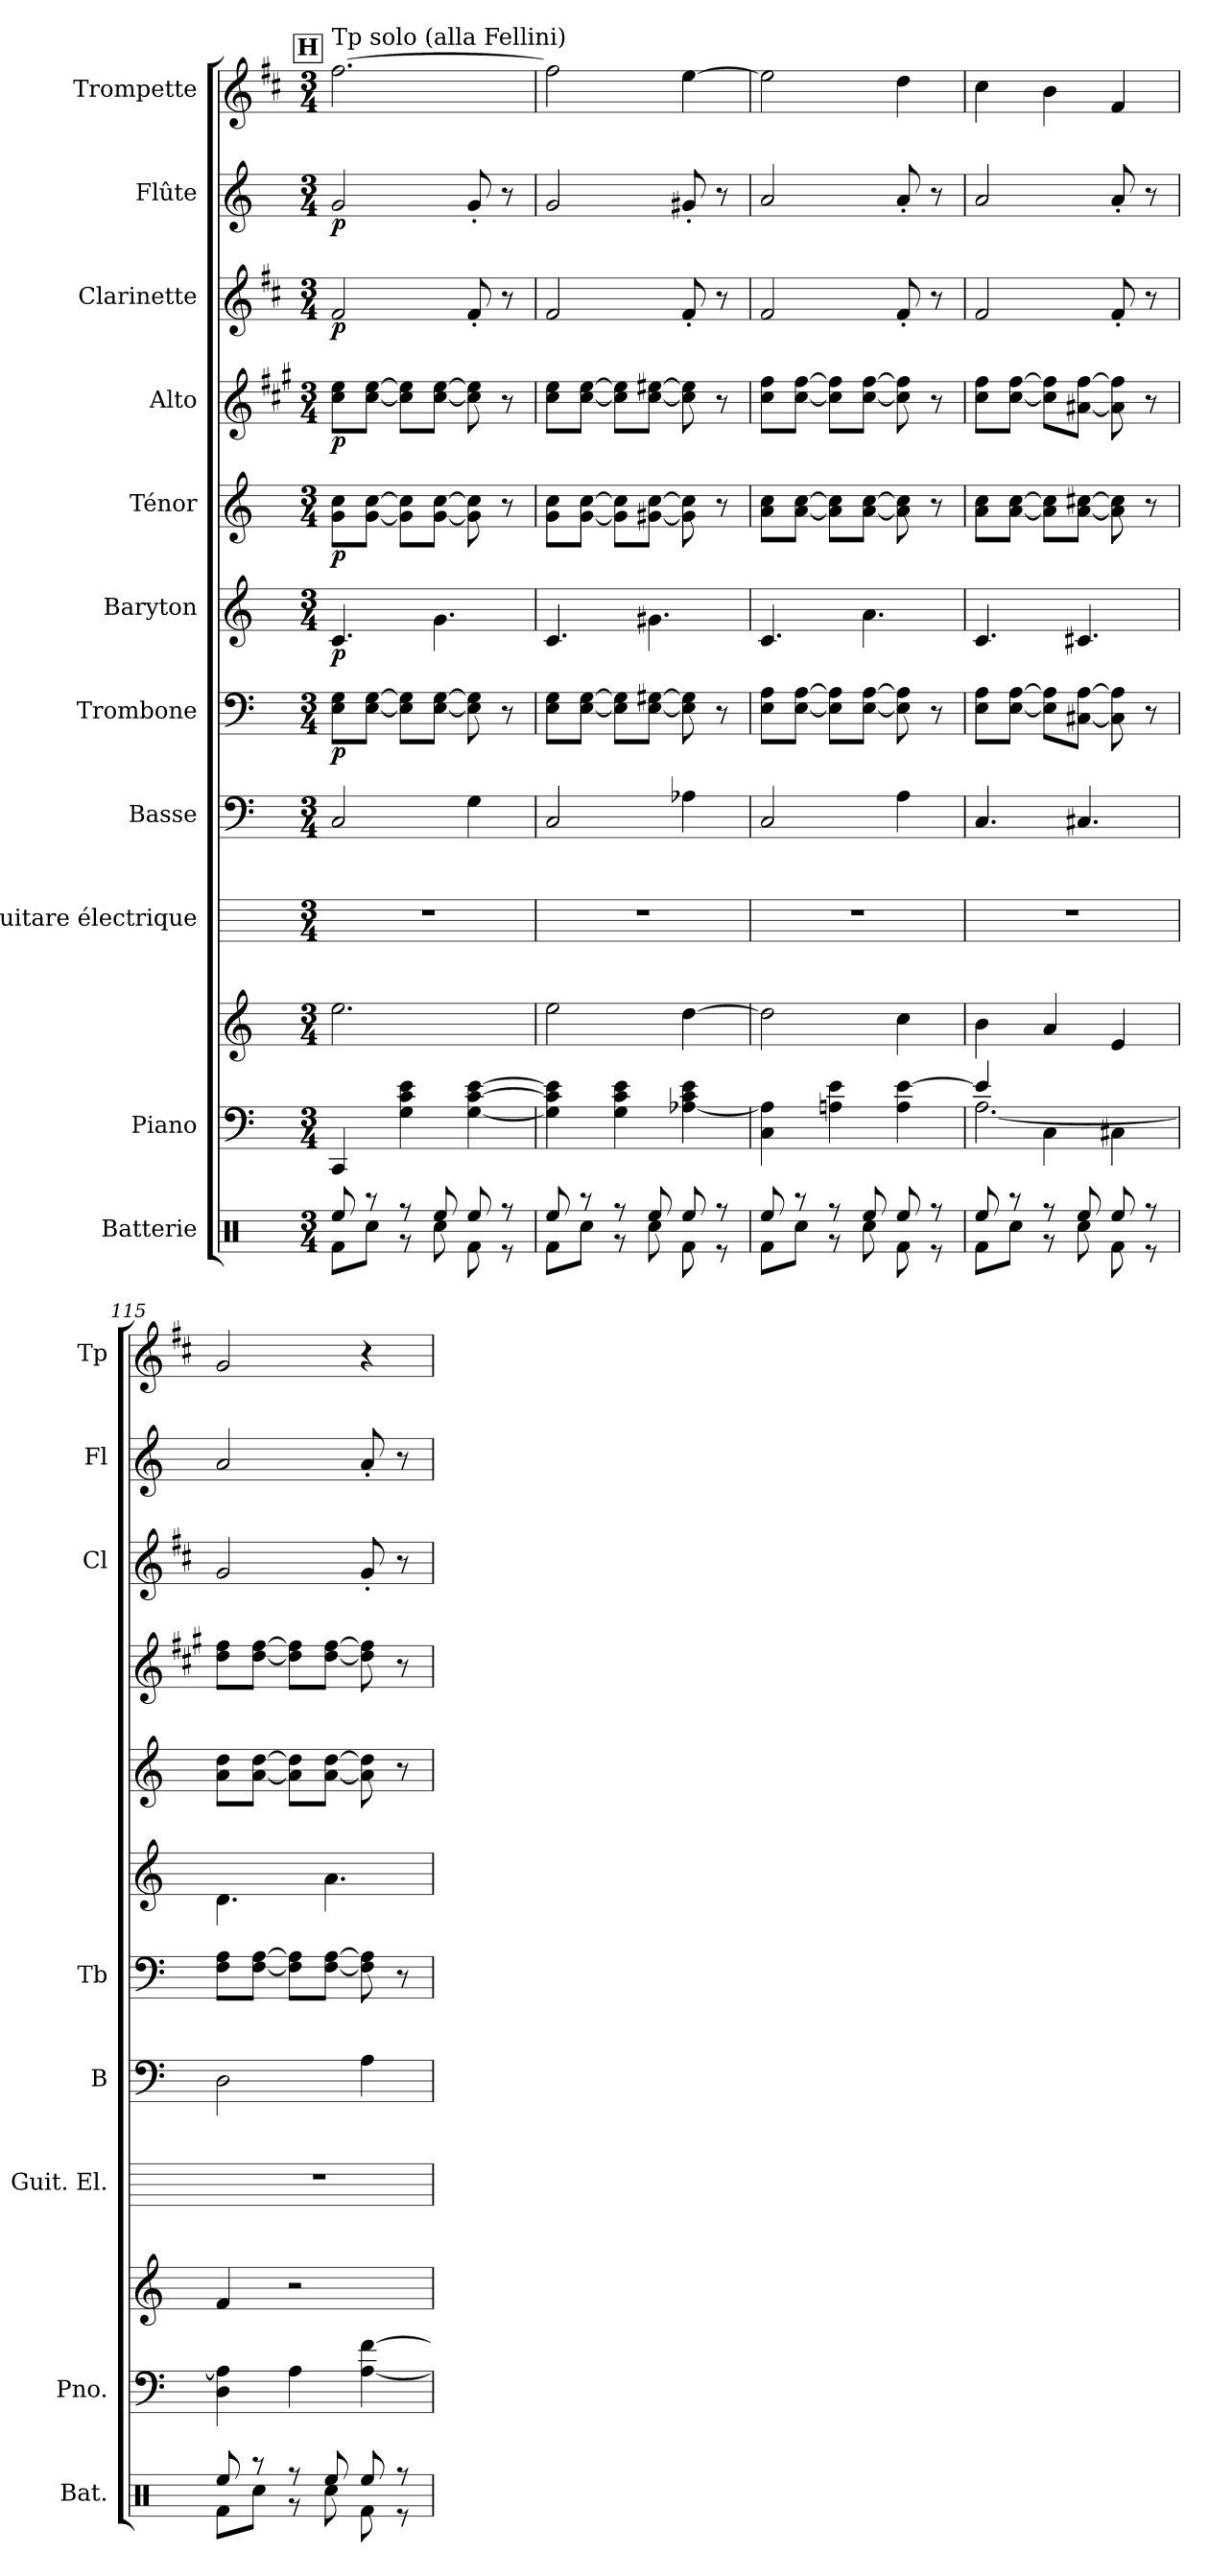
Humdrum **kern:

**kern	**kern	**kern	**kern	**kern	**kern	**dynam	**kern	**dynam	**kern	**dynam	**kern	**dynam	**kern	**dynam	**kern	**dynam	**kern
*part11	*part10	*part10	*part9	*part8	*part7	*part7	*part6	*part6	*part5	*part5	*part4	*part4	*part3	*part3	*part2	*part2	*part1
*staff12	*staff11	*staff10	*staff9	*staff8	*staff7	*staff7	*staff6	*staff6	*staff5	*staff5	*staff4	*staff4	*staff3	*staff3	*staff2	*staff2	*staff1
*I"Batterie	*I"Piano	*	*I"Guitare électrique	*I"Basse	*I"Trombone	*	*I"Baryton	*	*I"Ténor	*	*I"Alto	*	*I"Clarinette	*	*I"Flûte	*	*I"Trompette
*I'Bat.	*I'Pno.	*	*I'Guit. El.	*I'B	*I'Tb	*	*	*	*	*	*	*	*I'Cl	*	*I'Fl	*	*I'Tp
*clefX	*clefF4	*clefG2	*	*clefF4	*clefF4	*	*clefG2	*	*clefG2	*	*clefG2	*	*clefG2	*	*clefG2	*	*clefG2
*	*	*	*	*ITrd7c12	*	*	*ITrd12c21	*	*ITrd8c14	*	*ITrd5c9	*	*ITrd1c2	*	*	*	*ITrd1c2
*k[]	*k[]	*k[]	*k[]	*k[]	*k[]	*	*k[]	*	*k[]	*	*k[]	*	*k[]	*	*k[]	*	*k[]
*M3/4	*M3/4	*M3/4	*M3/4	*M3/4	*M3/4	*	*M3/4	*	*M3/4	*	*M3/4	*	*M3/4	*	*M3/4	*	*M3/4
!!LO:REH:place=s1:a:fs=14:t=H
=111	=111	=111	=111	=111	=111	=111	=111	=111	=111	=111	=111	=111	=111	=111	=111	=111	=111
*^	*	*	*	*	*	*	*	*	*	*	*	*	*	*	*	*	*
!	!	!	!	!	!	!	!	!	!	!	!	!	!	!	!	!	!	!LO:TX:a:t=Tp solo  (alla Fellini)
!	!	!	!	!	!	!	!LO:DY:b	!	!LO:DY:b	!	!LO:DY:b	!	!LO:DY:b	!	!LO:DY:b	!	!LO:DY:b	!
8Ree/	8Rf\L	4CC/	2.ee\	2.r	2CC/	8E\ 8G\L	p	4.C/	p	8G\ 8c\L	p	8e\ 8g\L	p	2e/	p	2g/	p	[2.ee\
8r	8Rcc\J	.	.	.	.	[8E\ [8G\J	.	.	.	[8G\ [8c\J	.	[8e\ [8g\J	.	.	.	.	.	.
8r	8r	4G\ 4c\ 4e\	.	.	.	8E\] 8G\]L	.	.	.	8G\] 8c\]L	.	8e\] 8g\]L	.	.	.	.	.	.
8Ree/	8Rcc\	.	.	.	.	[8E\ [8G\J	.	4.G\	.	[8G\ [8c\J	.	[8e\ [8g\J	.	.	.	.	.	.
8Ree/	8Rf\	[4G\ [4c\ [4e\	.	.	4GG\	8E\] 8G\]	.	.	.	8G\] 8c\]	.	8e\] 8g\]	.	8e'/	.	8g'/	.	.
8r	8r	.	.	.	.	8r	.	.	.	8r	.	8r	.	8r	.	8r	.	.
=112	=112	=112	=112	=112	=112	=112	=112	=112	=112	=112	=112	=112	=112	=112	=112	=112	=112	=112
8Ree/	8Rf\L	4G\] 4c\] 4e\]	2ee\	2.r	2CC/	8E\ 8G\L	.	4.C/	.	8G\ 8c\L	.	8e\ 8g\L	.	2e/	.	2g/	.	2ee\]
8r	8Rcc\J	.	.	.	.	[8E\ [8G\J	.	.	.	[8G\ [8c\J	.	[8e\ [8g\J	.	.	.	.	.	.
8r	8r	4G\ 4c\ 4e\	.	.	.	8E\] 8G\]L	.	.	.	8G\] 8c\]L	.	8e\] 8g\]L	.	.	.	.	.	.
8Ree/	8Rcc\	.	.	.	.	[8E\ [8G#X\J	.	4.G#X\	.	[8G#X\ [8c\J	.	[8e\ [8g#X\J	.	.	.	.	.	.
8Ree/	8Rf\	[4A-X\ 4c\ 4e\	[4dd\	.	4AA-X\	8E\] 8G#\]	.	.	.	8G#\] 8c\]	.	8e\] 8g#\]	.	8e'/	.	8g#X'/	.	[4dd\
8r	8r	.	.	.	.	8r	.	.	.	8r	.	8r	.	8r	.	8r	.	.
=113	=113	=113	=113	=113	=113	=113	=113	=113	=113	=113	=113	=113	=113	=113	=113	=113	=113	=113
8Ree/	8Rf\L	4C\ 4A-\]	2dd\]	2.r	2CC/	8E\ 8A\L	.	4.C/	.	8A\ 8c\L	.	8e\ 8a\L	.	2e/	.	2a/	.	2dd\]
8r	8Rcc\J	.	.	.	.	[8E\ [8A\J	.	.	.	[8A\ [8c\J	.	[8e\ [8a\J	.	.	.	.	.	.
8r	8r	4An\ 4e\	.	.	.	8E\] 8A\]L	.	.	.	8A\] 8c\]L	.	8e\] 8a\]L	.	.	.	.	.	.
8Ree/	8Rcc\	.	.	.	.	[8E\ [8A\J	.	4.A\	.	[8A\ [8c\J	.	[8e\ [8a\J	.	.	.	.	.	.
8Ree/	8Rf\	4A\ [4e\	4cc\	.	4AA\	8E\] 8A\]	.	.	.	8A\] 8c\]	.	8e\] 8a\]	.	8e'/	.	8a'/	.	4cc\
8r	8r	.	.	.	.	8r	.	.	.	8r	.	8r	.	8r	.	8r	.	.
!!LO:PB:g=z
=114	=114	=114	=114	=114	=114	=114	=114	=114	=114	=114	=114	=114	=114	=114	=114	=114	=114	=114
*	*	*^	*	*	*	*	*	*	*	*	*	*	*	*	*	*	*	*
8Ree/	8Rf\L	4e/]	[2.A\	4b\	2.r	4.CC/	8E\ 8A\L	.	4.C/	.	8A\ 8c\L	.	8e\ 8a\L	.	2e/	.	2a/	.	4b\
8r	8Rcc\J	.	.	.	.	.	[8E\ [8A\J	.	.	.	[8A\ [8c\J	.	[8e\ [8a\J	.	.	.	.	.	.
8r	8r	4C\	.	4a/	.	.	8E\] 8A\]L	.	.	.	8A\] 8c\]L	.	8e\] 8a\]L	.	.	.	.	.	4a\
8Ree/	8Rcc\	.	.	.	.	4.CC#X/	[8C#X\ [8A\J	.	4.C#X/	.	[8A\ [8c#X\J	.	[8c#X\ [8a\J	.	.	.	.	.	.
8Ree/	8Rf\	4C#X\	.	4e/	.	.	8C#\] 8A\]	.	.	.	8A\] 8c#\]	.	8c#\] 8a\]	.	8e'/	.	8a'/	.	4e/
8r	8r	.	.	.	.	.	8r	.	.	.	8r	.	8r	.	8r	.	8r	.	.
*	*	*v	*v	*	*	*	*	*	*	*	*	*	*	*	*	*	*	*	*
=115	=115	=115	=115	=115	=115	=115	=115	=115	=115	=115	=115	=115	=115	=115	=115	=115	=115	=115
8Ree/	8Rf\L	4D\ 4A\]	4f/	2.r	2DD\	8F\ 8A\L	.	4.D\	.	8A\ 8d\L	.	8f\ 8a\L	.	2f/	.	2a/	.	2f/
8r	8Rcc\J	.	.	.	.	[8F\ [8A\J	.	.	.	[8A\ [8d\J	.	[8f\ [8a\J	.	.	.	.	.	.
8r	8r	4A\	2r	.	.	8F\] 8A\]L	.	.	.	8A\] 8d\]L	.	8f\] 8a\]L	.	.	.	.	.	.
8Ree/	8Rcc\	.	.	.	.	[8F\ [8A\J	.	4.A\	.	[8A\ [8d\J	.	[8f\ [8a\J	.	.	.	.	.	.
8Ree/	8Rf\	[4A\ [4f\	.	.	4AA\	8F\] 8A\]	.	.	.	8A\] 8d\]	.	8f\] 8a\]	.	8f'/	.	8a'/	.	4r
8r	8r	.	.	.	.	8r	.	.	.	8r	.	8r	.	8r	.	8r	.	.
*v	*v	*	*	*	*	*	*	*	*	*	*	*	*	*	*	*	*	*
=	=	=	=	=	=	=	=	=	=	=	=	=	=	=	=	=	=
*-	*-	*-	*-	*-	*-	*-	*-	*-	*-	*-	*-	*-	*-	*-	*-	*-	*-
